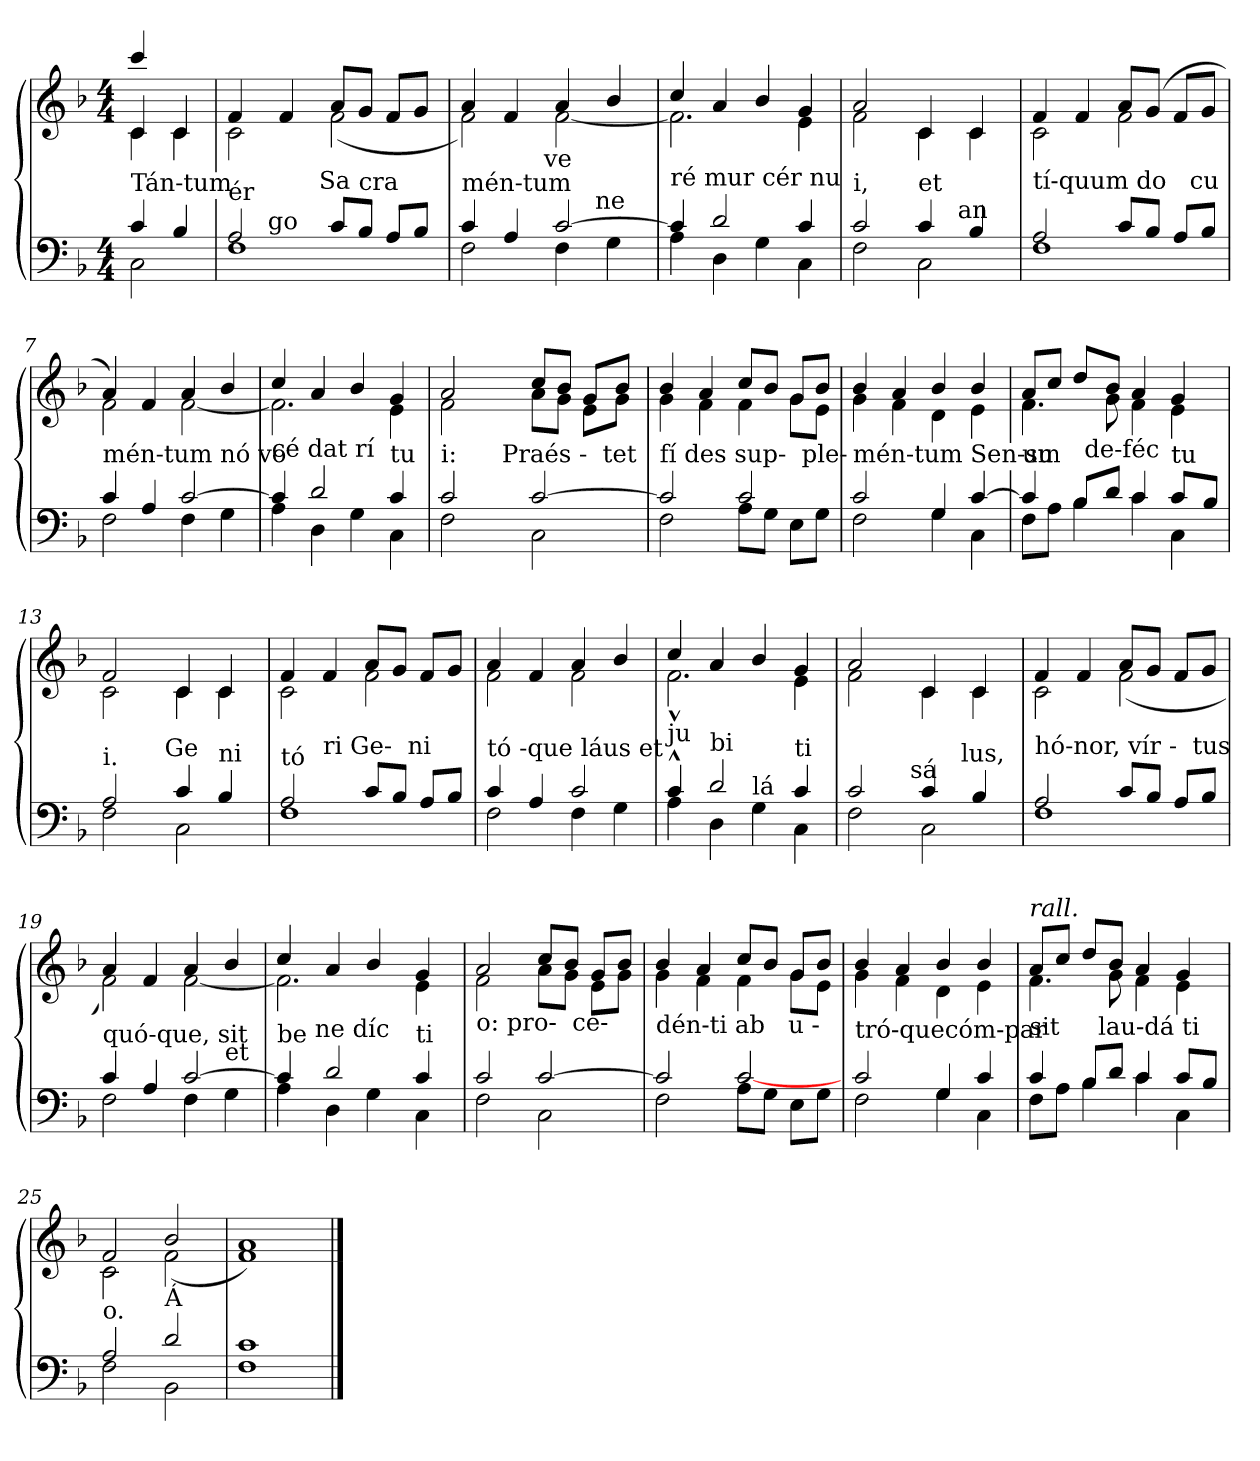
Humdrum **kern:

**kern	**kern
*part1	*part1
*staff2	*staff1
*clefF4	*clefG2
*k[b-]	*k[b-]
*F:	*F:
*M4/4	*M4/4
=1	=1
*^	*^
*	*	*	*^
!LO:TX:a:t=Tán-tum	!	!	!	!
4c/	2C\	4ccc/	4c/	4c\
4B-/	.	4c\	4ryy	4c/
=2	=2	=2	=2	=2
*^	*^	*	*	*
!LO:TX:a:t=ér	!	!	!	!	!	!
*	*	*	*	*	*v	*v
8..ryy	2A/	1F	2ryy	4f/	2c\
!LO:TX:a:t=go	!	!	!	!	!
4ryy	.	.	.	.	.
.	.	.	.	4f/	.
!LO:TX:a:t=Sa	!	!	!	!	!
2ryy	.	.	.	.	.
.	8ryy	.	8c/L	8a/L	(<2f\
!	!LO:TX:a:t=cra	!	!	!	!
.	4.ryy	.	8B-/J	8g/J	.
.	.	.	8A/L	8f/L	.
.	.	.	8B-/J	8g/J	.
32ryy	.	.	.	.	.
=3	=3	=3	=3	=3	=3
!LO:TX:a:t=mén-tum	!	!	!	!	!
4c/	2F\	4...ryy	2ryy	4a/	2f\)
4A/	.	.	.	4f/	.
!	!	!LO:TX:a:t=ve	!	!	!
.	.	2ryy	.	.	.
[>2c/	4F\	.	8..ryy	4a/	[<2f\
!	!	!	!LO:TX:a:t=ne	!	!
.	.	.	4ryy	.	.
.	4G\	.	.	4b-/	.
.	.	32ryy	32ryy	.	.
=4	=4	=4	=4	=4	=4
!LO:TX:a:t=ré mur cér nu	!	!	!	!	!
*	*v	*v	*v	*	*
4c/]	4A\	4cc/	2.f\]
2d/	4D\	4a/	.
.	4G\	4b-/	.
4c/	4C\	4g/	4e\
=5	=5	=5	=5
!LO:TX:a:t=i,	!	!	!
*	*^	*	*
2c/	2F\	2ryy	2a/	2f\
!LO:TX:a:t=et	!	!	!	!
4c/	2C\	8..ryy	4c/	4c\
!	!	!LO:TX:a:t=an	!	!
.	.	4ryy	.	.
4B-/	.	.	4c/	4c\
.	.	32ryy	.	.
!!LO:LB:g=z	!!
=6	=6	=6	=6	=6
!LO:TX:a:t=tí-quum do &nbsp; cu	!	!	!	!
*	*v	*v	*	*
2A/	1F	4f/	2c\
.	.	4f/	.
8c/L	.	8a/L	2f\
8B-/J	.	(<8g/J	.
8A/L	.	8f/L	.
8B-/J	.	8g/J	.
=7	=7	=7	=7
!LO:TX:a:t=mén-tum nó vo	!	!	!
4c/	2F\	4a/)	2f\
4A/	.	4f/	.
[>2c/	4F\	4a/	[<2f\
.	4G\	4b-/	.
=8	=8	=8	=8
!LO:TX:a:t=cé dat rí	!	!	!
4c/]	4A\	4cc/	2.f\]
2d/	4D\	4a/	.
.	4G\	4b-/	.
!LO:TX:a:t=tu	!	!	!
4c/	4C\	4g/	4e\
=9	=9	=9	=9
!LO:TX:a:t=i&colon;	!	!	!
*	*^	*	*
2c/	2F\	4ryy	2a/	2f\
.	.	16.ryy	.	.
!	!	!LO:TX:a:t=Praés -&nbsp; tet	!	!
.	.	2ryy	.	.
[>2c/	2C\	.	8cc/L	8a\L
.	.	.	8b-/J	8g\J
.	.	.	8g/L	8e\L
.	.	8ryy	.	.
.	.	.	8b-/J	8g\J
.	.	32ryy	.	.
=10	=10	=10	=10	=10
!LO:TX:a:t=fí des sup-&nbsp; ple-	!	!	!	!
*	*v	*v	*	*
2c/]	2F\	4b-/	4g\
.	.	4a/	4f\
8A\L	(<2c/	8cc/L	4f\
8G\J	.	8b-/J	.
8E\L	.	8g/L	8g\L
8G\J	.	8b-/J	8e\J
!!LO:LB:g=z	!!
=11	=11	=11	=11
!LO:TX:a:t=mén-tum Sen-su	!	!	!
2c/	2F\	4b-/	4g\
.	.	4a/	4f\
4G/	4G\	4b-/	4d\
[>4c/	4C\	4b-/	4e\
=12	=12	=12	=12
!LO:TX:a:t=um	!	!	!
*	*^	*	*
4c/]	8F\L	4ryy	8a/L	4.f\
.	8A\J	.	8cc/J	.
8B-/L	4B-\	32ryy	8dd/L	.
!	!	!LO:TX:a:t=de-féc	!	!
.	.	2ryy	.	.
8d/J	.	.	8b-/J	8g\
4c/	4c\	.	4a/	4f\
!LO:TX:a:t=tu	!	!	!	!
8c/L	4C\	.	4g/	4e\
.	.	8..ryy	.	.
8B-/J	.	.	.	.
=13	=13	=13	=13	=13
!LO:TX:a:t=i.	!	!	!	!
2A/	2F\	4...ryy	2f/	2c\
!	!	!LO:TX:a:t=Ge	!	!
.	.	2ryy	.	.
4c/	2C\	.	4c/	4c\
!LO:TX:a:t=ni	!	!	!	!
4B-/	.	.	4c/	4c\
.	.	32ryy	.	.
=14	=14	=14	=14	=14
!LO:TX:a:t=tó	!	!	!	!
4ryy	2A/	1F	4f/	2c\
!LO:TX:a:t=ri Ge-&nbsp; ni	!	!	!	!
2.ryy	.	.	4f/	.
.	8c/L	.	8a/L	2f\
.	8B-/J	.	8g/J	.
.	8A/L	.	8f/L	.
.	8B-/J	.	8g/J	.
*	*v	*v	*	*
=15	=15	=15	=15
!LO:TX:a:t=tó -que láus et	!	!	!
4c/	2F\	4a/)	2f\
4A/	.	4f/	.
2c/	4F\	4a/	2f\
.	4G\	4b-/	.
!!LO:LB:g=z	!!
=16	=16	=16	=16
!LO:TX:a:t=ju	!	!	!
4c^^>/	4A\	4cc/	2.f^^>\
!LO:TX:a:t=bi	!	!	!
2d/	4D\	4a/	.
!	!LO:TX:a:t=lá	!	!
.	4G\	4b-/	.
!LO:TX:a:t=ti	!	!	!
4c/	4C\	4g/	4e\
=17	=17	=17	=17
!LO:TX:a:t=o,	!	!	!
*^	*^	*	*
2c/	2F\	4...ryy	2ryy	2a/	2f\
!	!	!LO:TX:a:t=sá	!	!	!
.	.	2ryy	.	.	.
4c/	2C\	.	8..ryy	4c/	4c\
!	!	!	!LO:TX:a:t=lus,	!	!
.	.	.	4ryy	.	.
4B-/	.	.	.	4c/	4c\
.	.	32ryy	32ryy	.	.
=18	=18	=18	=18	=18	=18
!LO:TX:a:t=hó-nor, vír -&nbsp; tus	!	!	!	!	!
*	*v	*v	*v	*	*
2A/	1F	4f/	2c\
.	.	4f/	.
8c/L	.	8a/L	(<2f\
8B-/J	.	8g/J	.
8A/L	.	8f/L	.
8B-/J	.	8g/J	.
=19	=19	=19	=19
!LO:TX:a:t=quó-que, sit	!	!	!
4c/	2F\	4a/	2f\)
4A/	.	4f/	.
[>2c/	4F\	4a/	[<2f\
!	!LO:TX:a:t=et	!	!
.	4G\	4b-/	.
=20	=20	=20	=20
!LO:TX:a:t=be	!	!	!
*	*^	*	*
4c/]	4A\	8..ryy	4cc/	2.f\]
!	!	!LO:TX:a:t=ne díc	!	!
.	.	2ryy	.	.
2d/	4D\	.	4a/	.
.	4G\	.	4b-/	.
.	.	4ryy	.	.
!LO:TX:a:t=ti	!	!	!	!
4c/	4C\	.	4g/	4e\
.	.	32ryy	.	.
!!LO:LB:g=z	!!
=21	=21	=21	=21	=21
!	!	!	!LO:TX:b:t=o&colon; pro-&nbsp; ce-	!
*	*v	*v	*	*
2c/	2F\	2a/	2f\
[>2c/	2C\	8cc/L	8a\L
.	.	8b-/J	8g\J
.	.	8g/L	8e\L
.	.	8b-/J	8g\J
=22	=22	=22	=22
!	!	!LO:TX:b:t=dén-ti ab &nbsp; u -	!
2c/]	2F\	4b-/	4g\
.	.	4a/	4f\
8A\L	[>2c/	8cc/L	4f\
8G\J	.	8b-/J	.
8E\L	.	8g/L	8g\L
8G\J	.	8b-/J	8e\J
=23	=23	=23	=23
!	!	!LO:TX:b:t=tró-quecóm-par	!
2c/	2F\	4b-/	4g\
.	.	4a/	4f\
4G/	4G\	4b-/	4d\
4c/	4C\	4b-/	4e\
=24	=24	=24	=24
!	!	!LO:TX:b:t=sit &nbsp; &nbsp; lau-dá ti	!
!	!	!LO:TX:a:i:t=rall.	!
4c/	8F\L	8a/L	4.f\
.	8A\J	8cc/J	.
8B-/L	4B-\	8dd/L	.
8d/J	.	8b-/J	8g\
4c/	4c\	4a/	4f\
8c/L	4C\	4g/	4e\
8B-/J	.	.	.
=25	=25	=25	=25
!	!	!LO:TX:b:t=o.	!
2A/	2F\	2f/	2c\
!	!	!LO:TX:b:t=Á	!
2d/	2BB-\	2b-/	(<2f\
=26	=26	=26	=26
!	!	!LO:TX:b:t=men.	!
*v	*v	*	*
*	*v	*v
1F 1c	1f 1a)
==	==
*-	*-
